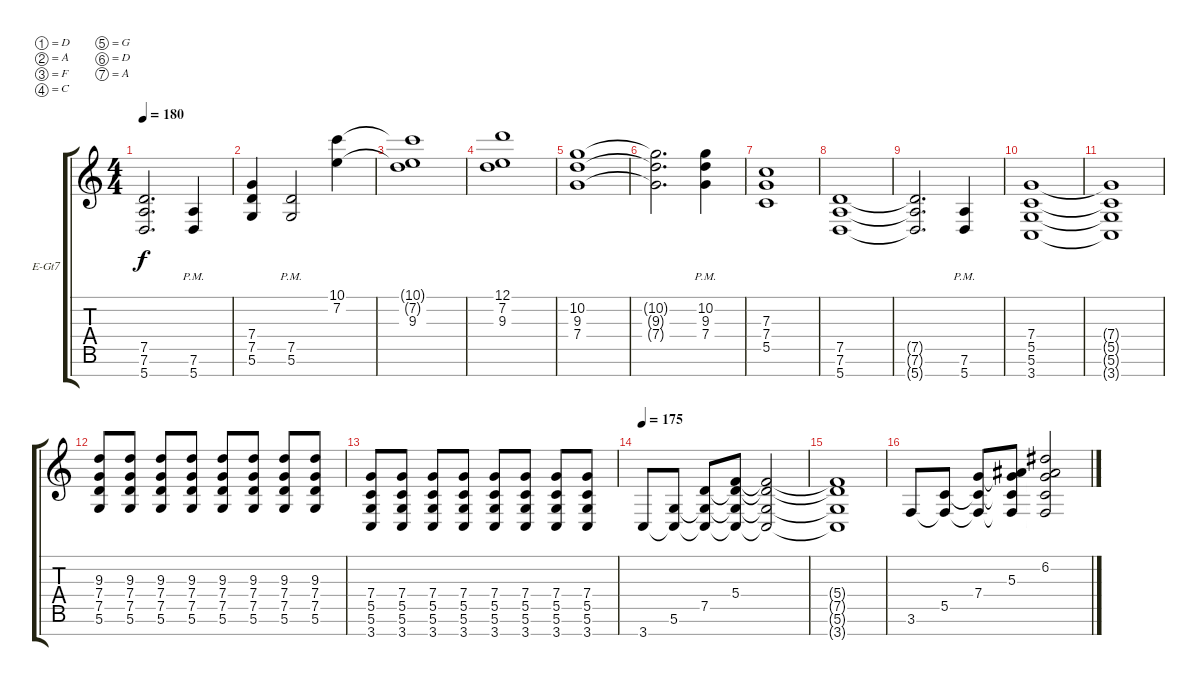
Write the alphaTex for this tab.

\defaultSystemsLayout 4
\bracketExtendMode groupsimilarinstruments
\firstSystemTrackNameOrientation horizontal
\otherSystemsTrackNameOrientation horizontal
\track ("Electric Guitar" "E-Gt7") {instrument distortionguitar}
\staff {score tabs}
\tuning (D4 A3 F3 C3 G2 D2 A1)
\ts (4 4)
\tempo 180
\clef g2
\ks c
(5.7 7.6 7.5).2{d dy f} (5.7{pm} 7.6{pm}).4 |
(5.6 7.5 7.4).4 (5.6{pm} 7.5{pm}).2 (7.2 10.1).4 |
(9.3 7.2{t} 10.1{t}).1 |
(9.3 12.1 7.2).1 |
(10.2 7.4 9.3).1 |
(7.4{t} 9.3{t} 10.2{t}).2{d} (7.4{pm} 10.2{pm} 9.3{pm}).4 |
(5.5 7.4 7.3).1 |
(5.7 7.6 7.5).1 |
(5.7{t} 7.6{t} 7.5{t}).2{d} (5.7{pm} 7.6{pm}).4 |
(3.7 5.6 5.5 7.4).1 |
(3.7{t} 5.6{t} 5.5{t} 7.4{t}).1 |
(5.6 7.5 7.4 9.3).8 (5.6 7.5 7.4 9.3).8 (5.6 7.5 7.4 9.3).8 (5.6 7.5 7.4 9.3).8 (5.6 7.5 7.4 9.3).8 (5.6 7.5 7.4 9.3).8 (5.6 7.5 7.4 9.3).8 (5.6 7.5 7.4 9.3).8 |
(3.7 5.6 5.5 7.4).8 (3.7 5.6 5.5 7.4).8 (3.7 5.6 5.5 7.4).8 (3.7 5.6 5.5 7.4).8 (3.7 5.6 5.5 7.4).8 (3.7 5.6 5.5 7.4).8 (3.7 5.6 5.5 7.4).8 (3.7 5.6 5.5 7.4).8 |
\tempo 175
3.7.8 (5.6 3.7{t}).8 (7.5 5.6{t} 3.7{t}).8 (5.4 7.5{t} 5.6{t} 3.7{t}).8 (7.5{t} 5.4{t} 5.6{t} 3.7{t}).2 |
(3.7{t} 5.6{t} 7.5{t} 5.4{t}).1 |
3.6.8 (5.5 3.6{t}).8 (7.4 3.6{t} 5.5{t}).8 (5.3 7.4{t} 3.6{t} 5.5{t}).8 (6.2 5.3{t} 7.4{t} 5.5{t} 3.6{t}).2
